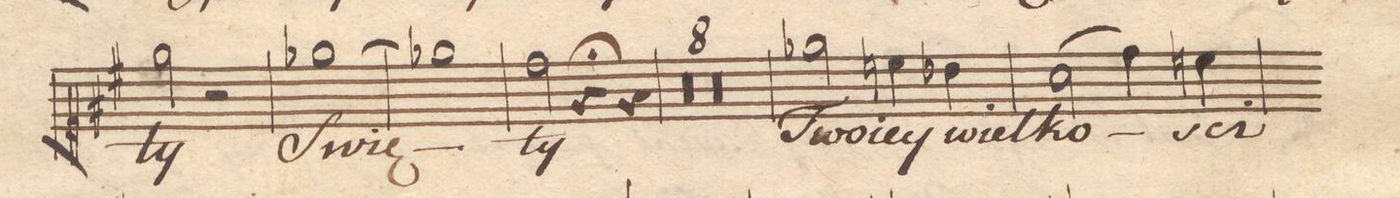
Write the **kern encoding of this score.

**kern	**text	**dynam
*I"Soprano.	*	*
*clefC1	*	*
*k[f#c#]	*	*
*met(c|)	*	*
*M2/2	*	*
2ee\	-ty	.
2r	.	.
=47	=47	=47
[1ee-X\	Swię-	.
=48	=48	=48
1ee-X\]	.	.
=49	=49	=49
2dd\	-ty	.
4r;	.	.
4r	.	.
=50	=50	=50
00r	.	.
=51	=51	=51
=52	=52	=52
=53	=53	=53
=54	=54	=54
00r	.	.
=55	=55	=55
=56	=56	=56
=57	=57	=57
=58	=58	=58
2ee-X\	Two-	.
4ccn\	-iey	.
4b-X\	wiel-	.
=59	=59	=59
(2a\	-ko-	.
4dd\)	.	.
4ccn\	-sci	.
=60	=60	=60
*-	*-	*-
